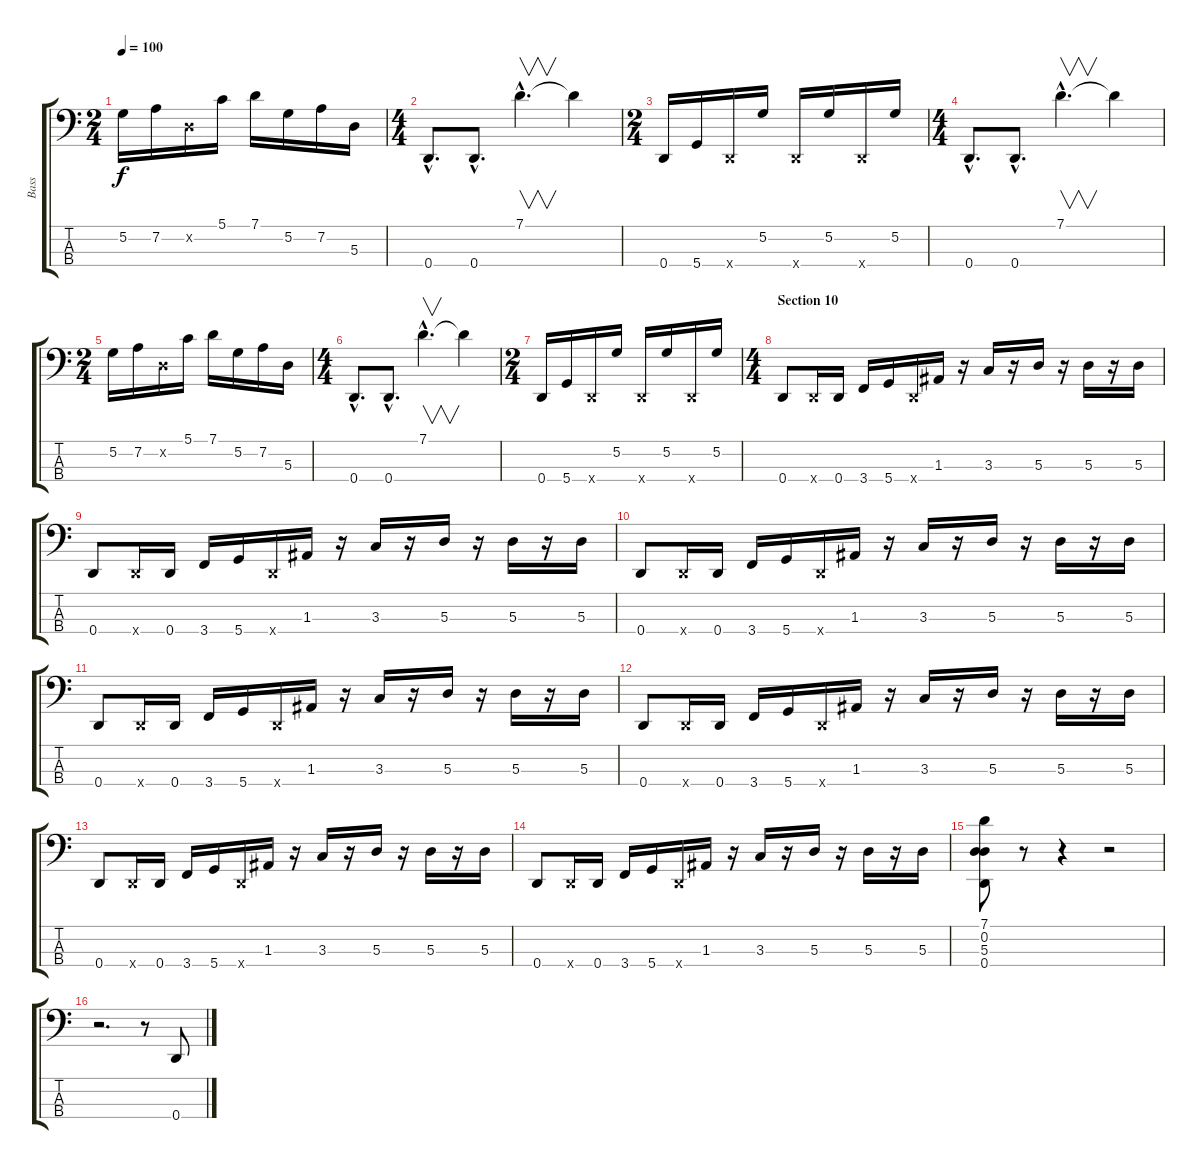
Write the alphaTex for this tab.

\track ("Bass" "Bass") {instrument slapbass2}
\staff {score tabs}
\tuning (G2 D2 A1 D1) {hide}
\ts (2 4)
\tempo 100
\clef f4
\ks c
5.2.16{dy f} 7.2.16 0.2{x}.16 5.1.16 7.1.16 5.2.16 7.2.16 5.3.16 |
\ts (4 4)
0.4{hac}.8{d} 0.4{hac}.8{d} 7.1{hac}.4{v d} 7.1{t}.4 |
\ts (2 4)
0.4.16 5.4.16 0.4{x}.16 5.2.16 0.4{x}.16 5.2.16 0.4{x}.16 5.2.16 |
\ts (4 4)
0.4{hac}.8{d} 0.4{hac}.8{d} 7.1{hac}.4{v d} 7.1{t}.4 |
\ts (2 4)
5.2.16 7.2.16 0.2{x}.16 5.1.16 7.1.16 5.2.16 7.2.16 5.3.16 |
\ts (4 4)
0.4{hac}.8{d} 0.4{hac}.8{d} 7.1{hac}.4{v d} 7.1{t}.4 |
\ts (2 4)
0.4.16 5.4.16 0.4{x}.16 5.2.16 0.4{x}.16 5.2.16 0.4{x}.16 5.2.16 |
\ts (4 4)
\section ("" "Section 10")
0.4.8 0.4{x}.16 0.4.16 3.4.16 5.4.16 0.4{x}.16 1.3.16 r.16 3.3.16 r.16 5.3.16 r.16 5.3.16 r.16 5.3.16 |
0.4.8 0.4{x}.16 0.4.16 3.4.16 5.4.16 0.4{x}.16 1.3.16 r.16 3.3.16 r.16 5.3.16 r.16 5.3.16 r.16 5.3.16 |
0.4.8 0.4{x}.16 0.4.16 3.4.16 5.4.16 0.4{x}.16 1.3.16 r.16 3.3.16 r.16 5.3.16 r.16 5.3.16 r.16 5.3.16 |
0.4.8 0.4{x}.16 0.4.16 3.4.16 5.4.16 0.4{x}.16 1.3.16 r.16 3.3.16 r.16 5.3.16 r.16 5.3.16 r.16 5.3.16 |
0.4.8 0.4{x}.16 0.4.16 3.4.16 5.4.16 0.4{x}.16 1.3.16 r.16 3.3.16 r.16 5.3.16 r.16 5.3.16 r.16 5.3.16 |
0.4.8 0.4{x}.16 0.4.16 3.4.16 5.4.16 0.4{x}.16 1.3.16 r.16 3.3.16 r.16 5.3.16 r.16 5.3.16 r.16 5.3.16 |
0.4.8 0.4{x}.16 0.4.16 3.4.16 5.4.16 0.4{x}.16 1.3.16 r.16 3.3.16 r.16 5.3.16 r.16 5.3.16 r.16 5.3.16 |
(7.1 0.2 5.3 0.4).8 r.8 r.4 r.2 |
r.2{d} r.8 0.4{ss}.8
